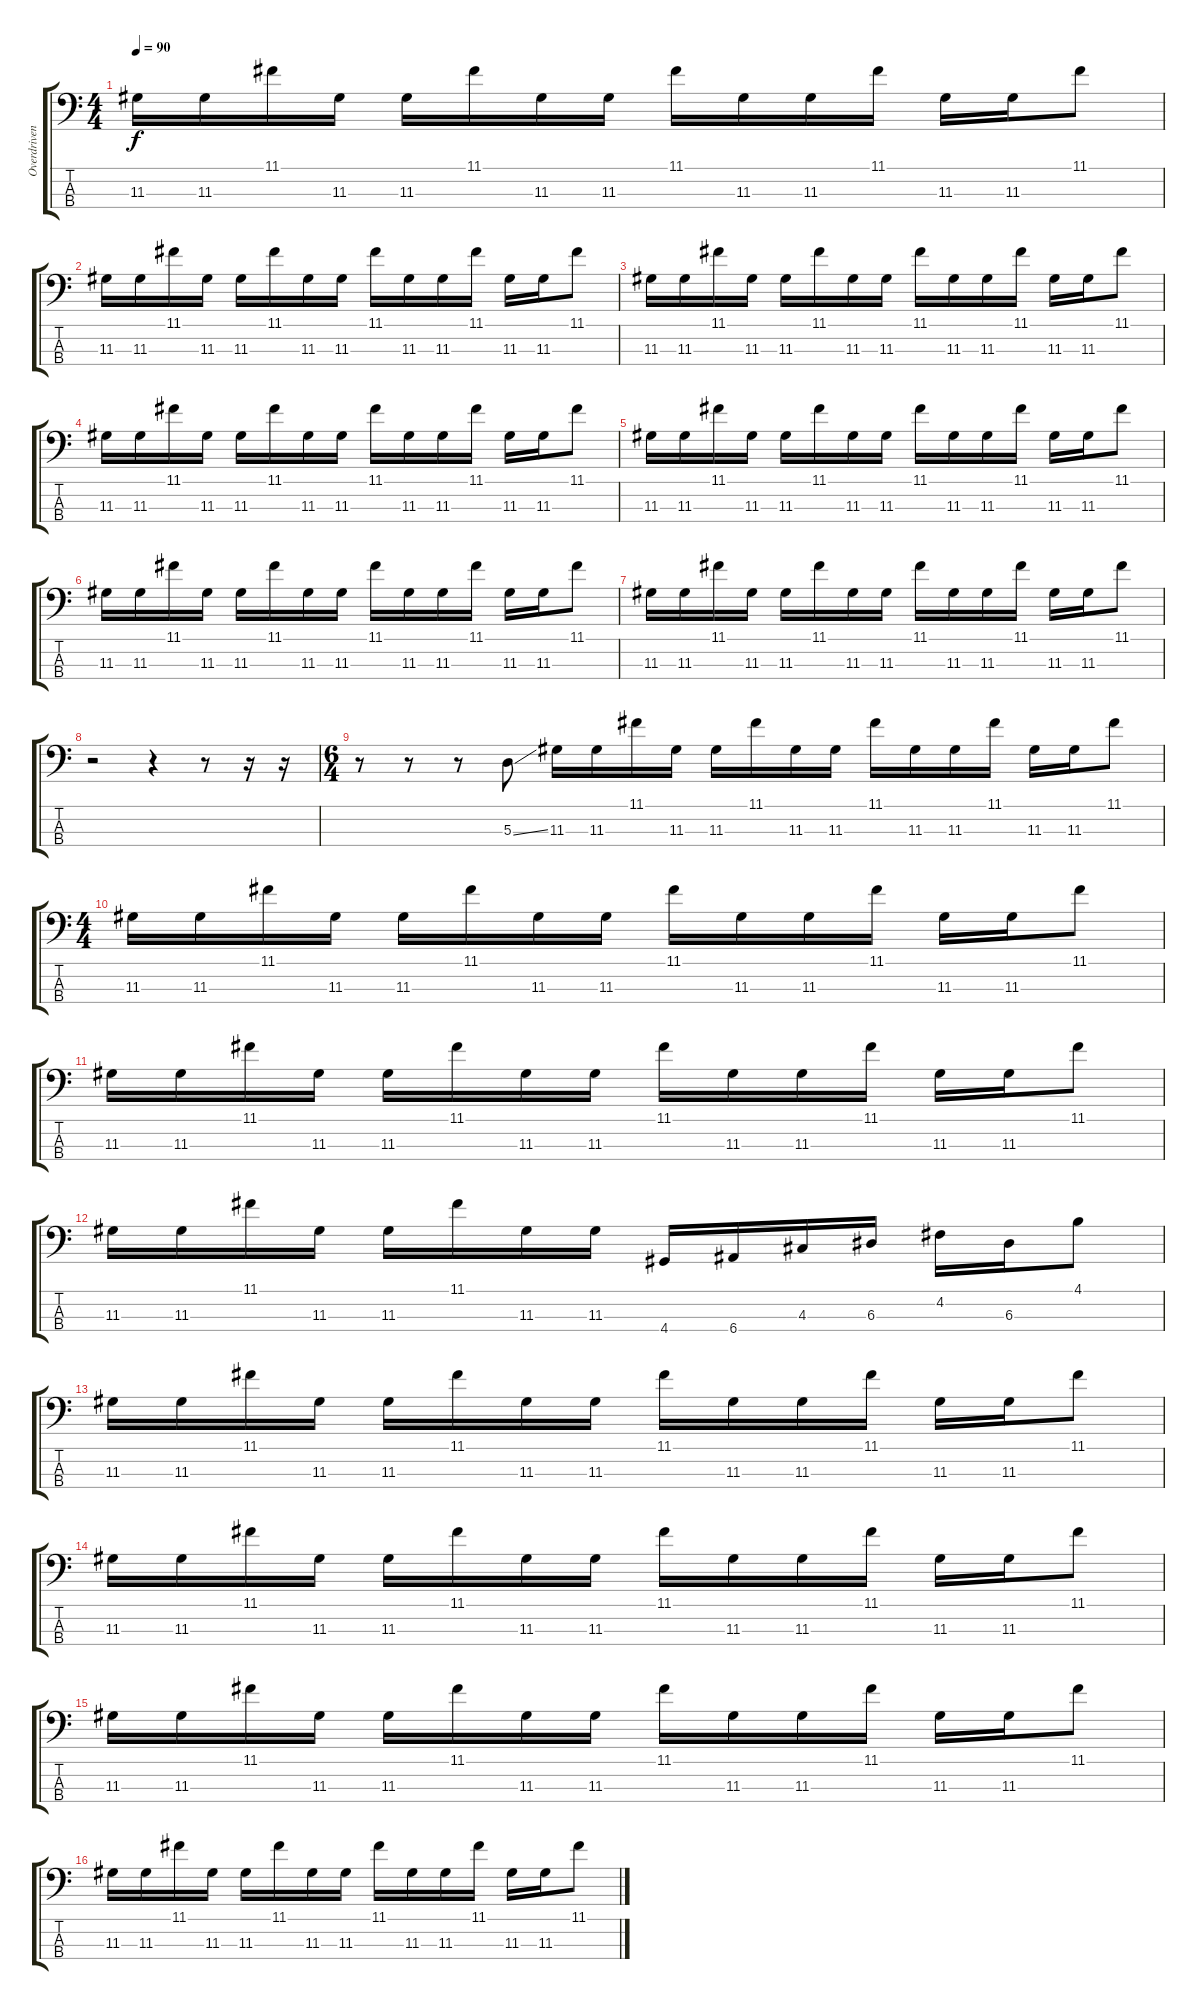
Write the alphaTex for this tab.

\track ("Overdriven bass" "Overdriven") {instrument electricbasspick}
\staff {score tabs}
\tuning (G2 D2 A1 E1) {hide}
\ts (4 4)
\tempo 90
\clef f4
\ks c
11.3.16{dy f} 11.3.16 11.1.16 11.3.16 11.3.16 11.1.16 11.3.16 11.3.16 11.1.16 11.3.16 11.3.16 11.1.16 11.3.16 11.3.16 11.1.8 |
11.3.16 11.3.16 11.1.16 11.3.16 11.3.16 11.1.16 11.3.16 11.3.16 11.1.16 11.3.16 11.3.16 11.1.16 11.3.16 11.3.16 11.1.8 |
11.3.16 11.3.16 11.1.16 11.3.16 11.3.16 11.1.16 11.3.16 11.3.16 11.1.16 11.3.16 11.3.16 11.1.16 11.3.16 11.3.16 11.1.8 |
11.3.16 11.3.16 11.1.16 11.3.16 11.3.16 11.1.16 11.3.16 11.3.16 11.1.16 11.3.16 11.3.16 11.1.16 11.3.16 11.3.16 11.1.8 |
11.3.16 11.3.16 11.1.16 11.3.16 11.3.16 11.1.16 11.3.16 11.3.16 11.1.16 11.3.16 11.3.16 11.1.16 11.3.16 11.3.16 11.1.8 |
11.3.16 11.3.16 11.1.16 11.3.16 11.3.16 11.1.16 11.3.16 11.3.16 11.1.16 11.3.16 11.3.16 11.1.16 11.3.16 11.3.16 11.1.8 |
11.3.16 11.3.16 11.1.16 11.3.16 11.3.16 11.1.16 11.3.16 11.3.16 11.1.16 11.3.16 11.3.16 11.1.16 11.3.16 11.3.16 11.1.8 |
r.2 r.4 r.8 r.16 r.16 |
\ts (6 4)
r.8 r.8 r.8 5.3{ss}.8 11.3.16 11.3.16 11.1.16 11.3.16 11.3.16 11.1.16 11.3.16 11.3.16 11.1.16 11.3.16 11.3.16 11.1.16 11.3.16 11.3.16 11.1.8 |
\ts (4 4)
11.3.16 11.3.16 11.1.16 11.3.16 11.3.16 11.1.16 11.3.16 11.3.16 11.1.16 11.3.16 11.3.16 11.1.16 11.3.16 11.3.16 11.1.8 |
11.3.16 11.3.16 11.1.16 11.3.16 11.3.16 11.1.16 11.3.16 11.3.16 11.1.16 11.3.16 11.3.16 11.1.16 11.3.16 11.3.16 11.1.8 |
11.3.16 11.3.16 11.1.16 11.3.16 11.3.16 11.1.16 11.3.16 11.3.16 4.4.16 6.4.16 4.3.16 6.3.16 4.2.16 6.3.16 4.1.8 |
11.3.16 11.3.16 11.1.16 11.3.16 11.3.16 11.1.16 11.3.16 11.3.16 11.1.16 11.3.16 11.3.16 11.1.16 11.3.16 11.3.16 11.1.8 |
11.3.16 11.3.16 11.1.16 11.3.16 11.3.16 11.1.16 11.3.16 11.3.16 11.1.16 11.3.16 11.3.16 11.1.16 11.3.16 11.3.16 11.1.8 |
11.3.16 11.3.16 11.1.16 11.3.16 11.3.16 11.1.16 11.3.16 11.3.16 11.1.16 11.3.16 11.3.16 11.1.16 11.3.16 11.3.16 11.1.8 |
11.3.16 11.3.16 11.1.16 11.3.16 11.3.16 11.1.16 11.3.16 11.3.16 11.1.16 11.3.16 11.3.16 11.1.16 11.3.16 11.3.16 11.1.8
